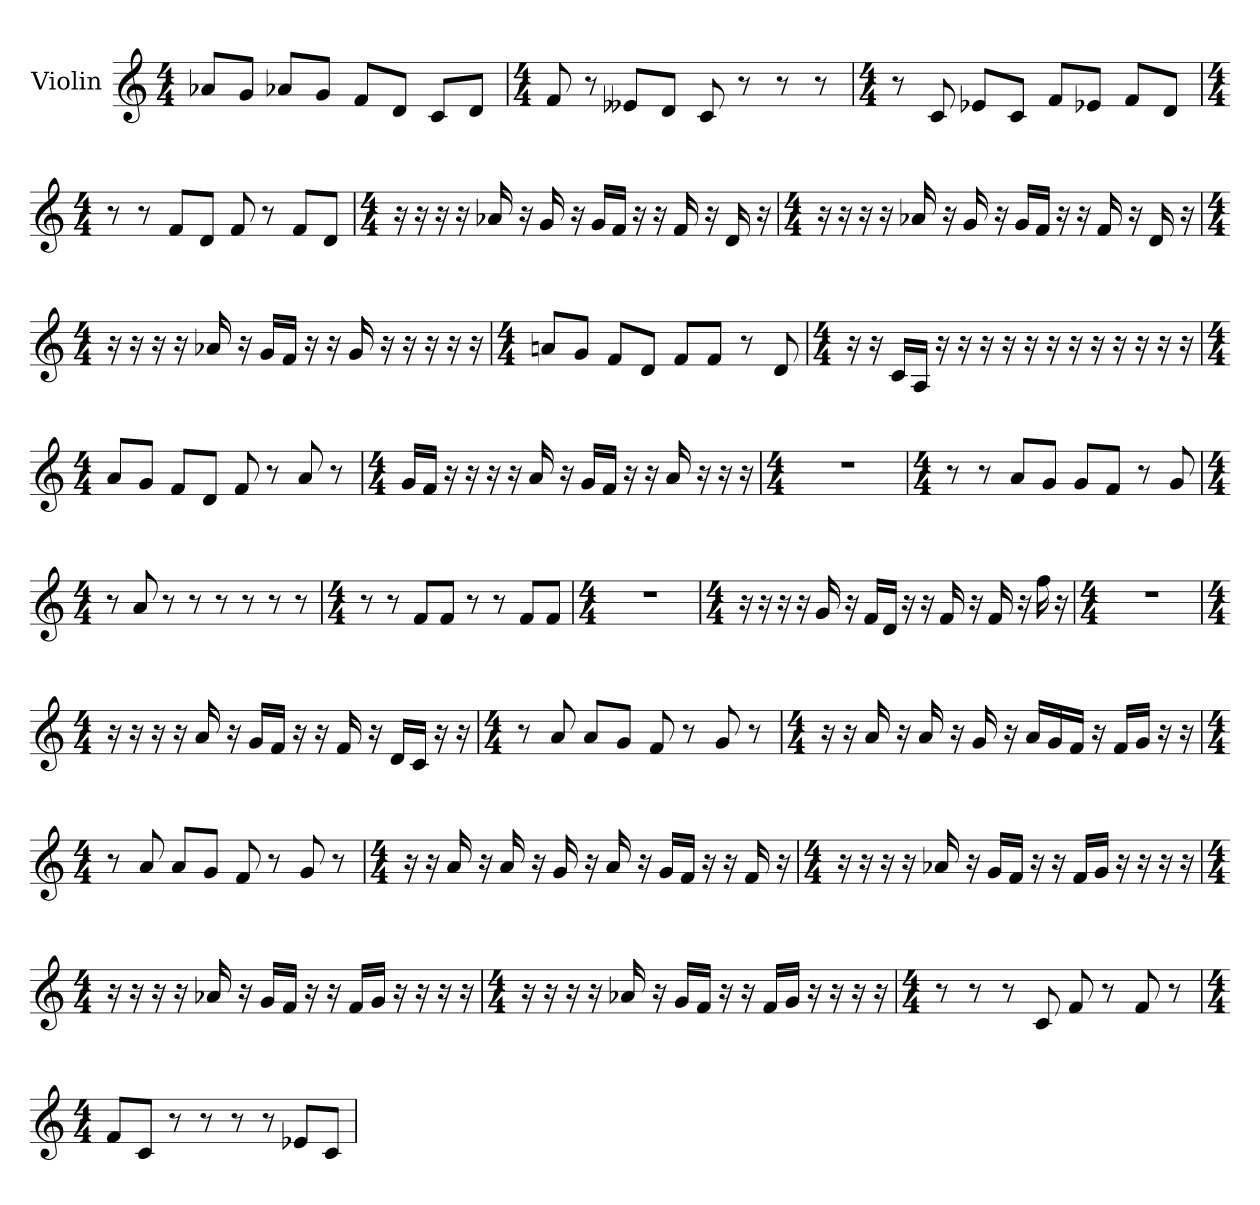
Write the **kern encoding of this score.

**kern
*part1
*staff1
*I"Violin
*I'Vln
*M4/4
=
8a-XL
8gJ
8a-XL
8gJ
8fL
8dJ
8cL
8dJ
=
*M4/4
8f
8r
8e--XL
8dJ
8c
8r
8r
8r
=
*M4/4
8r
8c
8e-XL
8cJ
8fL
8e-XJ
8fL
8dJ
=
*M4/4
8r
8r
8fL
8dJ
8f
8r
8fL
8dJ
=
*M4/4
16r
16r
16r
16r
16a-X
16r
16g
16r
16gLL
16fJJ
16r
16r
16f
16r
16d
16r
=
*M4/4
16r
16r
16r
16r
16a-X
16r
16g
16r
16gLL
16fJJ
16r
16r
16f
16r
16d
16r
=
*M4/4
16r
16r
16r
16r
16a-X
16r
16gLL
16fJJ
16r
16r
16g
16r
16r
16r
16r
16r
=
*M4/4
8anL
8gJ
8fL
8dJ
8fL
8fJ
8r
8d
=
*M4/4
16r
16r
16cLL
16AJJ
16r
16r
16r
16r
16r
16r
16r
16r
16r
16r
16r
16r
=
*M4/4
8aL
8gJ
8fL
8dJ
8f
8r
8a
8r
=
*M4/4
16gLL
16fJJ
16r
16r
16r
16r
16a
16r
16gLL
16fJJ
16r
16r
16a
16r
16r
16r
=
*M4/4
1r
=
*M4/4
8r
8r
8aL
8gJ
8gL
8fJ
8r
8g
=
*M4/4
8r
8a
8r
8r
8r
8r
8r
8r
=
*M4/4
8r
8r
8fL
8fJ
8r
8r
8fL
8fJ
=
*M4/4
1r
=
*M4/4
16r
16r
16r
16r
16g
16r
16fLL
16dJJ
16r
16r
16f
16r
16f
16r
16ff
16r
=
*M4/4
1r
=
*M4/4
16r
16r
16r
16r
16a
16r
16gLL
16fJJ
16r
16r
16f
16r
16dLL
16cJJ
16r
16r
=
*M4/4
8r
8a
8aL
8gJ
8f
8r
8g
8r
=
*M4/4
16r
16r
16a
16r
16a
16r
16g
16r
16aLL
16g
16fJJ
16r
16fLL
16gJJ
16r
16r
=
*M4/4
8r
8a
8aL
8gJ
8f
8r
8g
8r
=
*M4/4
16r
16r
16a
16r
16a
16r
16g
16r
16a
16r
16gLL
16fJJ
16r
16r
16f
16r
=
*M4/4
16r
16r
16r
16r
16a-X
16r
16gLL
16fJJ
16r
16r
16fLL
16gJJ
16r
16r
16r
16r
=
*M4/4
16r
16r
16r
16r
16a-X
16r
16gLL
16fJJ
16r
16r
16fLL
16gJJ
16r
16r
16r
16r
=
*M4/4
16r
16r
16r
16r
16a-X
16r
16gLL
16fJJ
16r
16r
16fLL
16gJJ
16r
16r
16r
16r
=
*M4/4
8r
8r
8r
8c
8f
8r
8f
8r
=
*M4/4
8fL
8cJ
8r
8r
8r
8r
8e-XL
8cJ
=
*-
